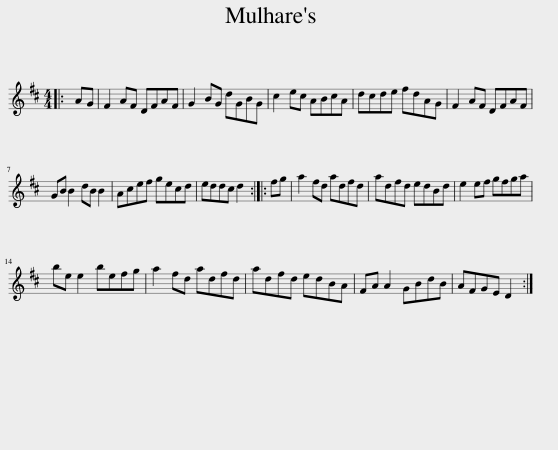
X:1
L:1/8
M:4/4
I:linebreak $
K:D
V:1 treble
V:1
|: AG | F2 AF DFAF | G2 BG dGBG | c2 ec ABcA | dcde fdAG | %5
 F2 AF DFAF |$ GB B2 dB B2 | Acef gecd | eddc d2 :: fg | %10
 a2 fd adfd | adfd edBd | e2 ef gfga |$ be e2 befg | a2 fd adfd | %15
 adfd edBA | FA A2 GBdB | AFGE D2 :| %18
